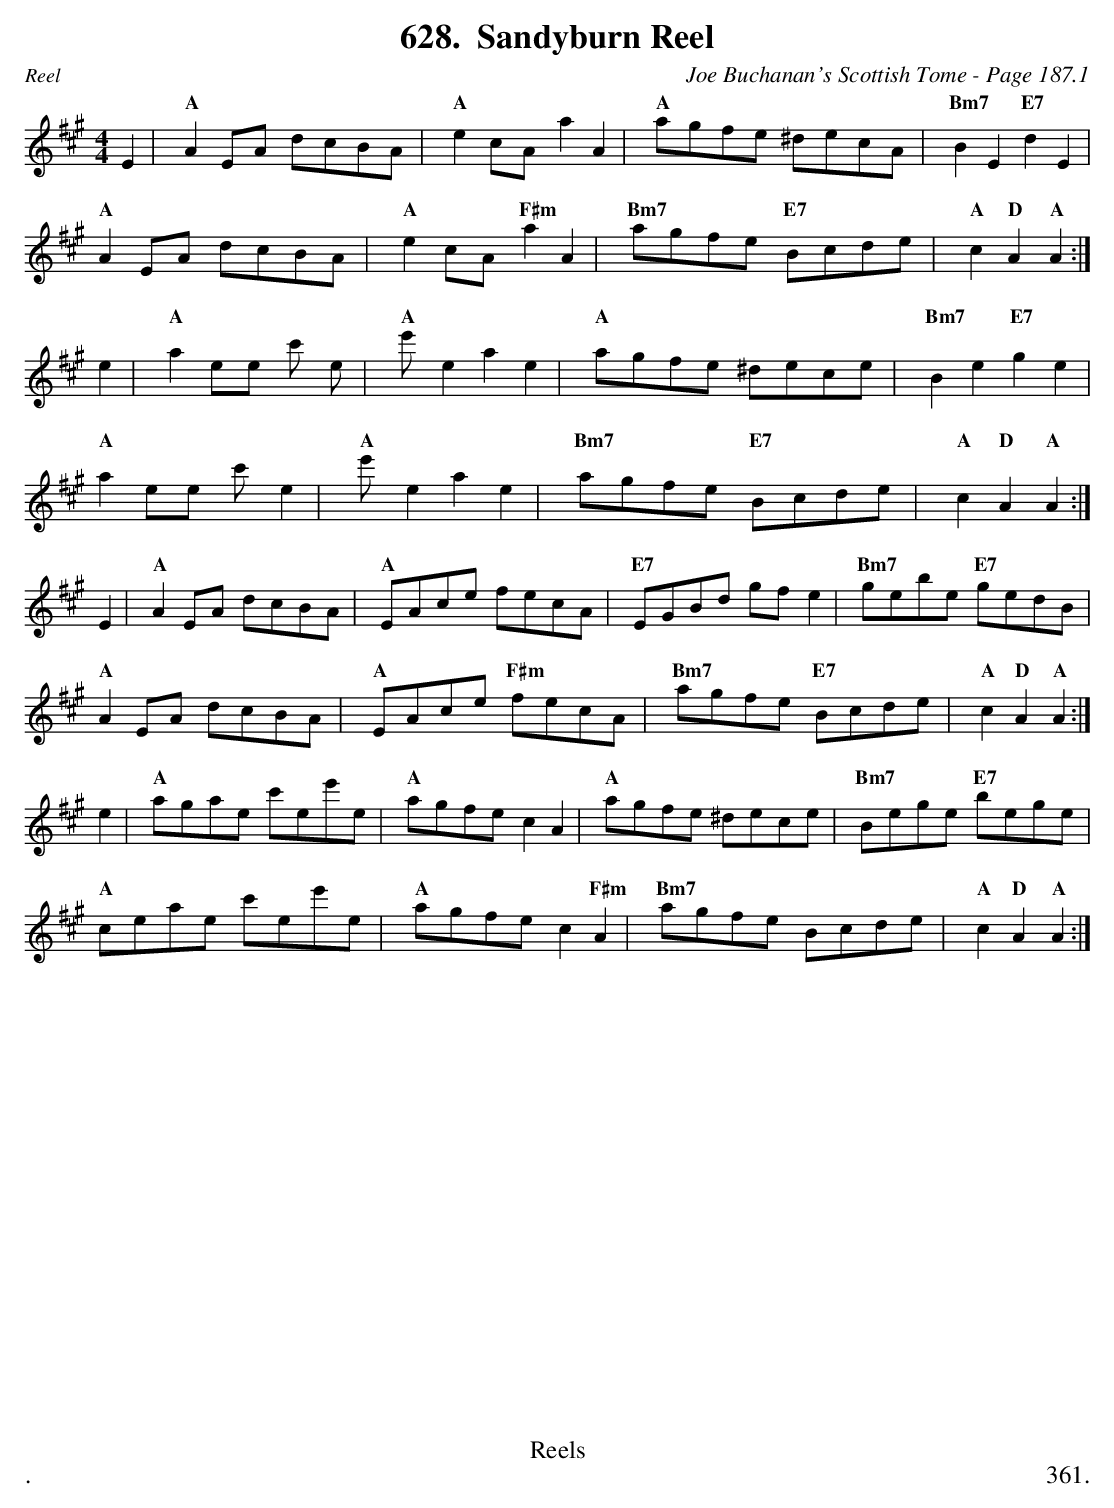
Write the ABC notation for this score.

X:1
T:Sandyburn Reel
C:Joe Buchanan's Scottish Tome - Page 187.1
L:1/8
M:4/4
K:A
E2 | "A"A2 EA dcBA | "A"e2 cA a2 A2 | "A"agfe ^decA | "Bm7"B2 E2 "E7"d2 E2 |
"A"A2 EA dcBA | "A"e2 cA "F#m"a2 A2 | "Bm7"agfe "E7"Bcde | "A"c2 "D"A2 "A"A2 :|
e2 | "A"a2 ee c' e | "A"e' e2 a2 e2 | "A"agfe ^dece | "Bm7"B2 e2 "E7"g2 e2 |
"A"a2 ee c' e2 | "A"e' e2 a2 e2 | "Bm7"agfe "E7"Bcde | "A"c2 "D"A2 "A"A2 :|
E2 | "A"A2 EA dcBA | "A"EAce fecA | "E7"EGBd gf e2 | "Bm7"gebe "E7"gedB |
"A"A2 EA dcBA | "A"EAce "F#m"fecA | "Bm7"agfe "E7"Bcde | "A"c2 "D"A2 "A"A2 :|
e2 | "A"agae c'ee'e | "A"agfe c2 A2 | "A"agfe ^dece | "Bm7"Bege "E7"bege |
"A"ceae c'ee'e | "A"agfe c2 "F#m"A2 | "Bm7"agfe Bcde | "A"c2 "D"A2 "A"A2 :|
